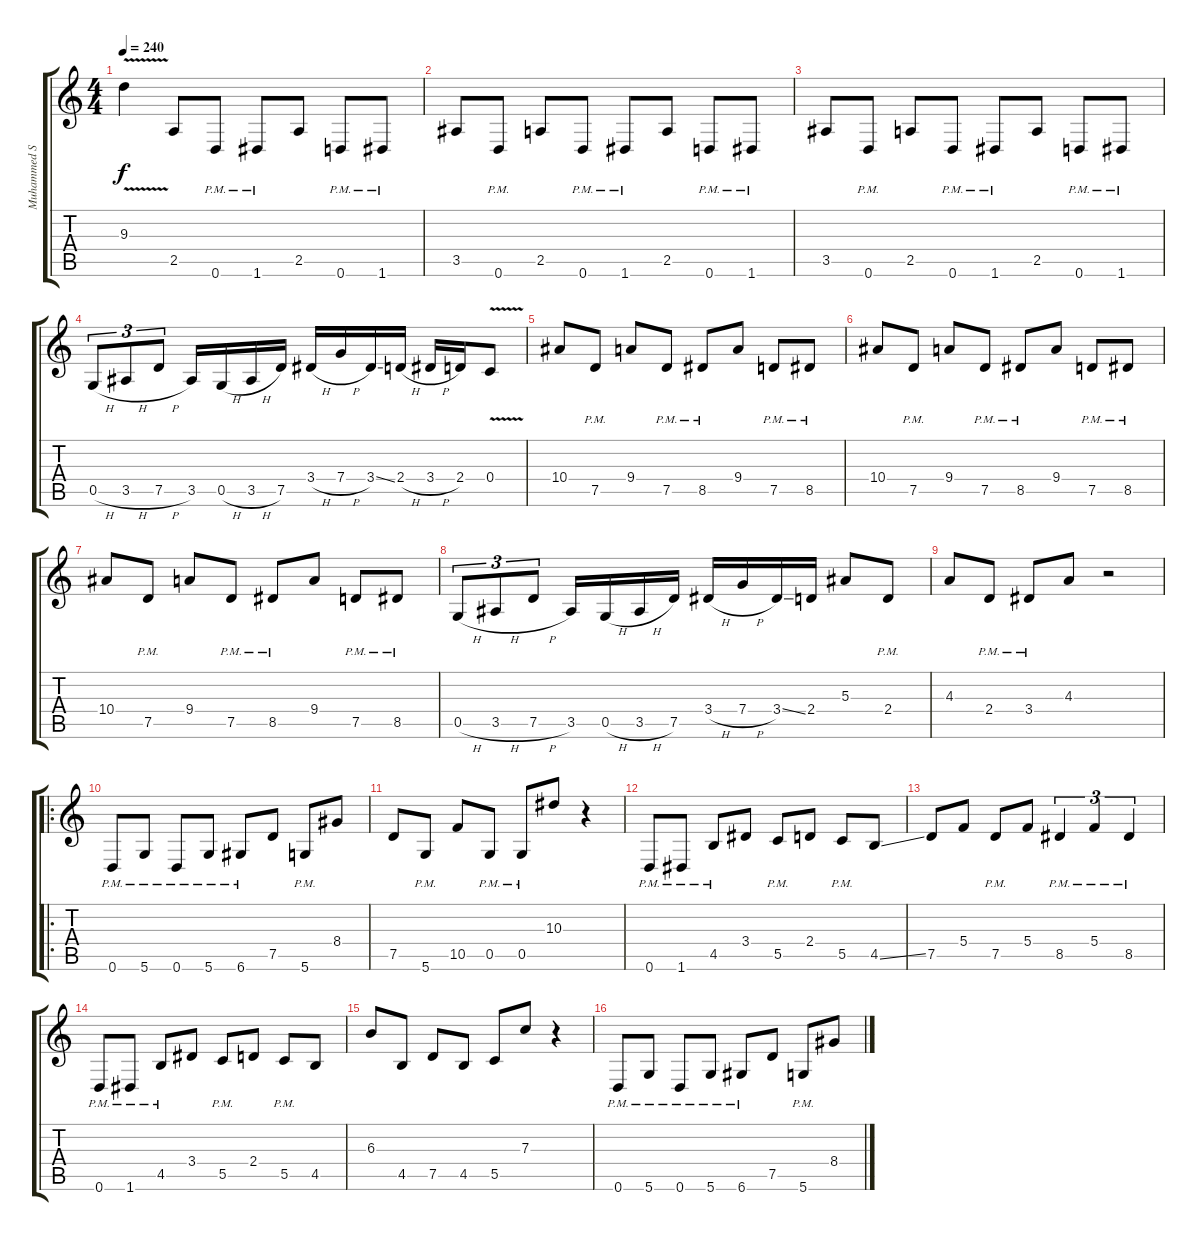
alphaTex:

\track ("Muhammed Suicmez" "Muhammed S") {instrument distortionguitar}
\staff {score tabs}
\tuning (D4 A3 F3 C3 G2 D2) {hide}
\ts (4 4)
\tempo 240
\clef g2
\ks c
9.3{v}.4{dy f} 2.5.8 0.6{pm}.8 1.6{pm}.8 2.5.8 0.6{pm}.8 1.6{pm}.8 |
3.5.8 0.6{pm}.8 2.5.8 0.6{pm}.8 1.6{pm}.8 2.5.8 0.6{pm}.8 1.6{pm}.8 |
3.5.8 0.6{pm}.8 2.5.8 0.6{pm}.8 1.6{pm}.8 2.5.8 0.6{pm}.8 1.6{pm}.8 |
0.5{h}.8{tu (3 2)} 3.5{h}.8{tu (3 2)} 7.5{h}.8{tu (3 2)} 3.5.16 0.5{h}.16 3.5{h}.16 7.5.16 3.4{h}.16 7.4{h}.16 3.4{ss}.16 2.4{h}.16 3.4{h}.16 2.4.16 0.4{v}.8 |
10.4.8 7.5{pm}.8 9.4.8 7.5{pm}.8 8.5{pm}.8 9.4.8 7.5{pm}.8 8.5{pm}.8 |
10.4.8 7.5{pm}.8 9.4.8 7.5{pm}.8 8.5{pm}.8 9.4.8 7.5{pm}.8 8.5{pm}.8 |
10.4.8 7.5{pm}.8 9.4.8 7.5{pm}.8 8.5{pm}.8 9.4.8 7.5{pm}.8 8.5{pm}.8 |
0.5{h}.8{tu (3 2)} 3.5{h}.8{tu (3 2)} 7.5{h}.8{tu (3 2)} 3.5.16 0.5{h}.16 3.5{h}.16 7.5.16 3.4{h}.16 7.4{h}.16 3.4{ss}.16 2.4.16 5.3.8 2.4{pm}.8 |
4.3.8 2.4{pm}.8 3.4{pm}.8 4.3.8 r.2 |
\ro
0.6{pm}.8 5.6{pm}.8 0.6{pm}.8 5.6{pm}.8 6.6{pm}.8 7.5.8 5.6{pm}.8 8.4.8 |
7.5.8 5.6{pm}.8 10.5.8 0.5{pm}.8 0.5{pm}.8 10.3.8 r.4 |
0.6{pm}.8 1.6{pm}.8 4.5{pm}.8 3.4.8 5.5{pm}.8 2.4.8 5.5{pm}.8 4.5{ss}.8 |
7.5.8 5.4.8 7.5{pm}.8 5.4.8 8.5{pm}.4{tu (3 2)} 5.4{pm}.4{tu (3 2)} 8.5{pm}.4{tu (3 2)} |
0.6{pm}.8 1.6{pm}.8 4.5{pm}.8 3.4.8 5.5{pm}.8 2.4.8 5.5{pm}.8 4.5.8 |
6.3.8 4.5.8 7.5.8 4.5.8 5.5.8 7.3.8 r.4 |
0.6{pm}.8 5.6{pm}.8 0.6{pm}.8 5.6{pm}.8 6.6{pm}.8 7.5.8 5.6{pm}.8 8.4.8
